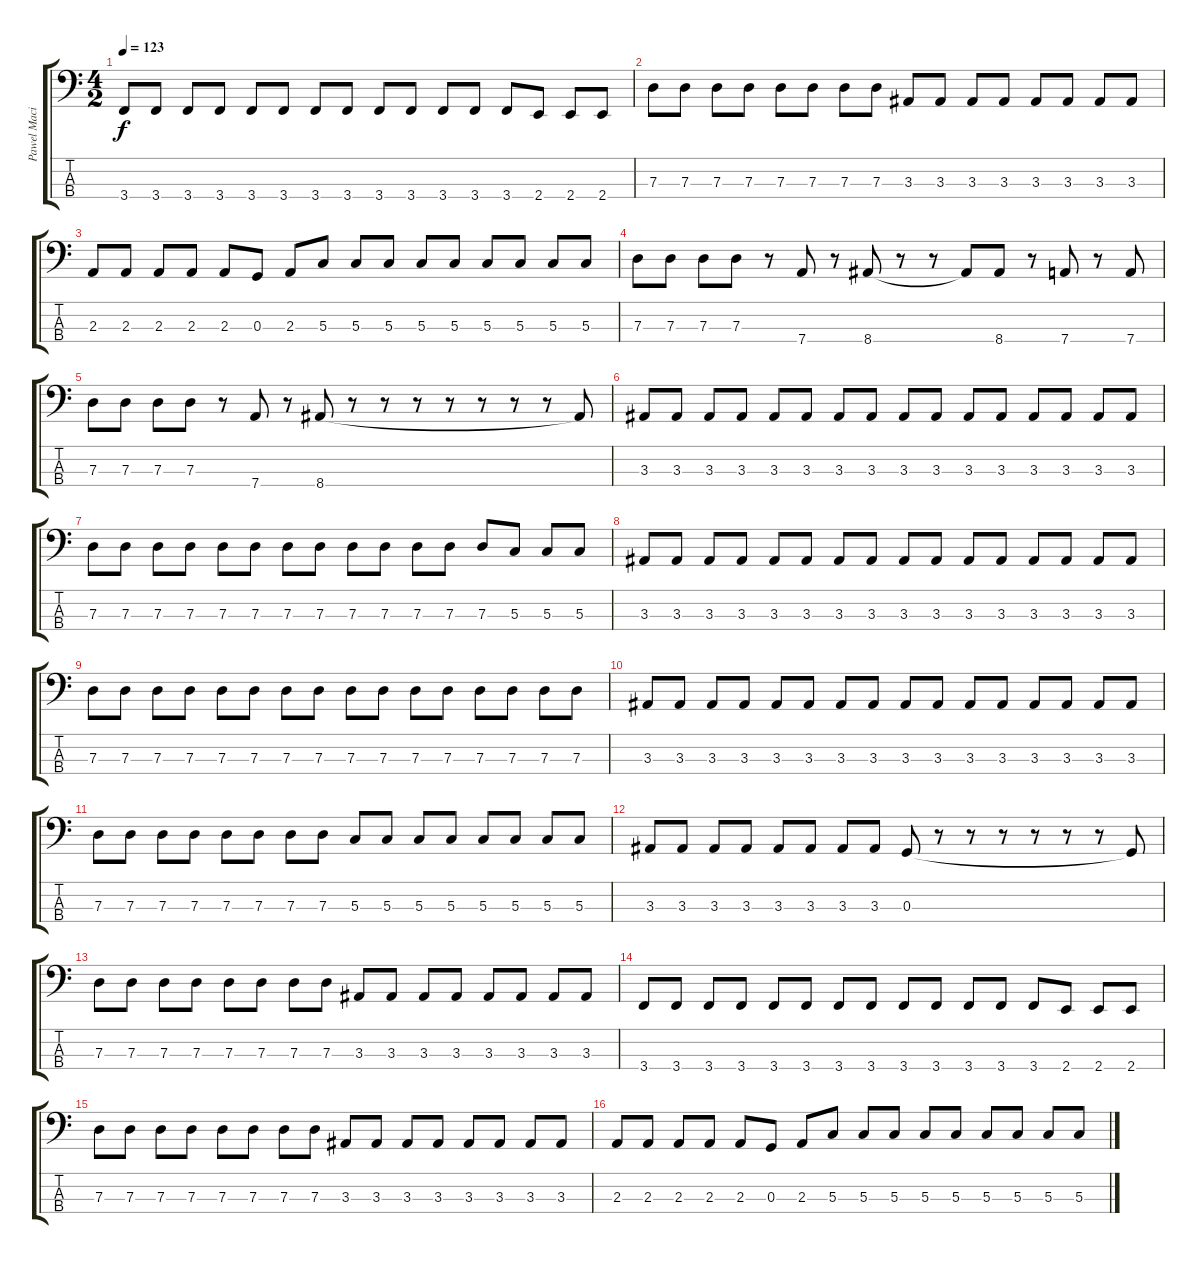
\track ("Pawel Maciwoda" "Pawel Maci") {instrument electricbassfinger}
\staff {score tabs}
\tuning (F2 C2 G1 D1) {hide}
\ts (4 2)
\tempo 123
\clef f4
\ks c
3.4.8{dy f} 3.4.8 3.4.8 3.4.8 3.4.8 3.4.8 3.4.8 3.4.8 3.4.8 3.4.8 3.4.8 3.4.8 3.4.8 2.4.8 2.4.8 2.4.8 |
7.3.8 7.3.8 7.3.8 7.3.8 7.3.8 7.3.8 7.3.8 7.3.8 3.3.8 3.3.8 3.3.8 3.3.8 3.3.8 3.3.8 3.3.8 3.3.8 |
2.3.8 2.3.8 2.3.8 2.3.8 2.3.8 0.3.8 2.3.8 5.3.8 5.3.8 5.3.8 5.3.8 5.3.8 5.3.8 5.3.8 5.3.8 5.3.8 |
7.3.8 7.3.8 7.3.8 7.3.8 r.8 7.4.8 r.8 8.4.8 r.8 r.8 8.4{t}.8 8.4.8 r.8 7.4.8 r.8 7.4.8 |
7.3.8 7.3.8 7.3.8 7.3.8 r.8 7.4.8 r.8 8.4.8 r.8 r.8 r.8 r.8 r.8 r.8 r.8 8.4{t}.8 |
3.3.8 3.3.8 3.3.8 3.3.8 3.3.8 3.3.8 3.3.8 3.3.8 3.3.8 3.3.8 3.3.8 3.3.8 3.3.8 3.3.8 3.3.8 3.3.8 |
7.3.8 7.3.8 7.3.8 7.3.8 7.3.8 7.3.8 7.3.8 7.3.8 7.3.8 7.3.8 7.3.8 7.3.8 7.3.8 5.3.8 5.3.8 5.3.8 |
3.3.8 3.3.8 3.3.8 3.3.8 3.3.8 3.3.8 3.3.8 3.3.8 3.3.8 3.3.8 3.3.8 3.3.8 3.3.8 3.3.8 3.3.8 3.3.8 |
7.3.8 7.3.8 7.3.8 7.3.8 7.3.8 7.3.8 7.3.8 7.3.8 7.3.8 7.3.8 7.3.8 7.3.8 7.3.8 7.3.8 7.3.8 7.3.8 |
3.3.8 3.3.8 3.3.8 3.3.8 3.3.8 3.3.8 3.3.8 3.3.8 3.3.8 3.3.8 3.3.8 3.3.8 3.3.8 3.3.8 3.3.8 3.3.8 |
7.3.8 7.3.8 7.3.8 7.3.8 7.3.8 7.3.8 7.3.8 7.3.8 5.3.8 5.3.8 5.3.8 5.3.8 5.3.8 5.3.8 5.3.8 5.3.8 |
3.3.8 3.3.8 3.3.8 3.3.8 3.3.8 3.3.8 3.3.8 3.3.8 0.3.8 r.8 r.8 r.8 r.8 r.8 r.8 0.3{t}.8 |
7.3.8 7.3.8 7.3.8 7.3.8 7.3.8 7.3.8 7.3.8 7.3.8 3.3.8 3.3.8 3.3.8 3.3.8 3.3.8 3.3.8 3.3.8 3.3.8 |
3.4.8 3.4.8 3.4.8 3.4.8 3.4.8 3.4.8 3.4.8 3.4.8 3.4.8 3.4.8 3.4.8 3.4.8 3.4.8 2.4.8 2.4.8 2.4.8 |
7.3.8 7.3.8 7.3.8 7.3.8 7.3.8 7.3.8 7.3.8 7.3.8 3.3.8 3.3.8 3.3.8 3.3.8 3.3.8 3.3.8 3.3.8 3.3.8 |
2.3.8 2.3.8 2.3.8 2.3.8 2.3.8 0.3.8 2.3.8 5.3.8 5.3.8 5.3.8 5.3.8 5.3.8 5.3.8 5.3.8 5.3.8 5.3.8
